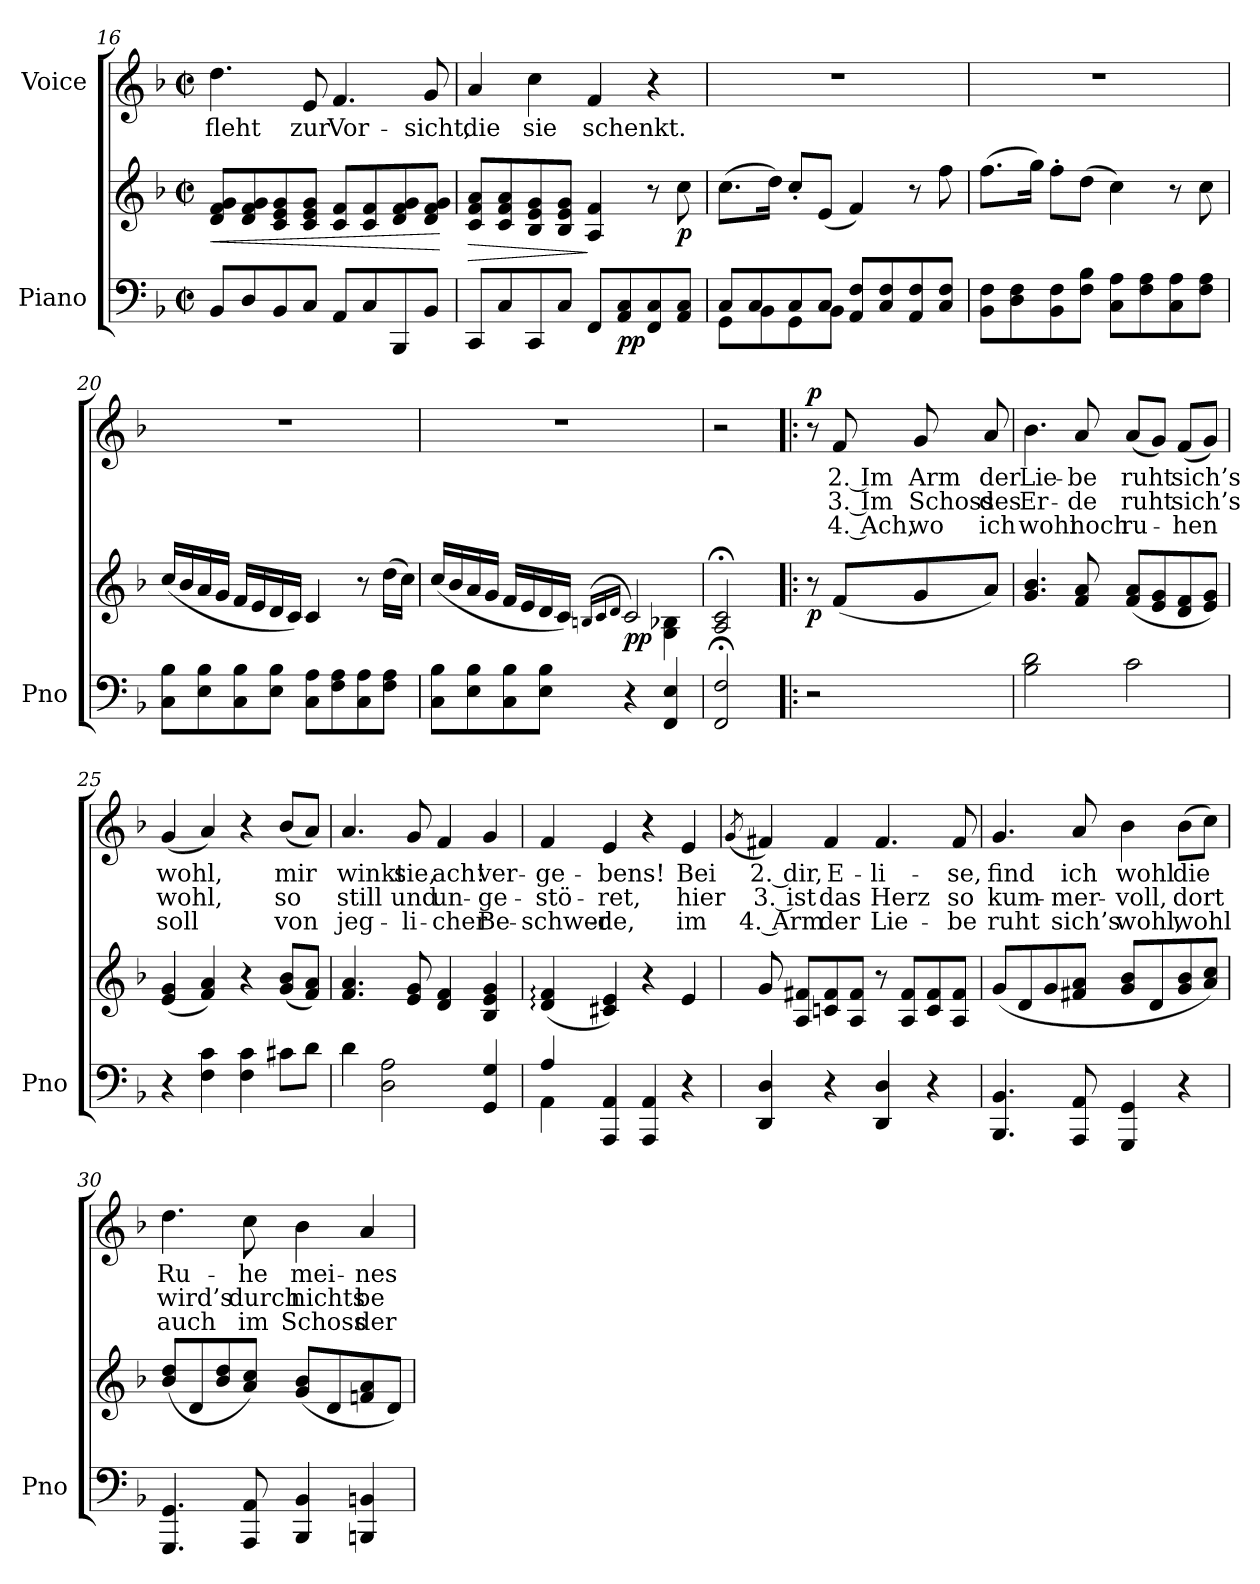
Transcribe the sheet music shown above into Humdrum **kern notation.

**kern	**kern	**dynam	**kern	**text	**text	**text	**dynam
*part2	*part2	*part2	*part1	*part1	*part1	*part1	*part1
*staff3	*staff2	*staff2/3	*staff1	*staff1	*staff1	*staff1	*staff1
*I"Piano	*	*	*I"Voice	*	*	*	*
*I'Pno	*	*	*	*	*	*	*
*clefF4	*clefG2	*	*clefG2	*	*	*	*
*k[b-]	*k[b-]	*	*k[b-]	*	*	*	*
*M2/2	*M2/2	*	*M2/2	*	*	*	*
*met(c|)	*met(c|)	*	*met(c|)	*	*	*	*
=16	=16	=16	=16	=16	=16	=16	=16
!	!	!LO:HP:b	!	!LO:LY:b	!	!	!
8BB-/L	8d/ 8f/ 8g/L	<	4.dd\	fleht	.	.	.
8D/	8d/ 8f/ 8g/	.	.	.	.	.	.
8BB-/	8c/ 8e/ 8g/	.	.	.	.	.	.
!	!	!	!	!LO:LY:b	!	!	!
8C/J	8c/ 8e/ 8g/J	.	8e/	zur	.	.	.
!	!	!	!	!LO:LY:b	!	!	!
8AA/L	8c/ 8f/L	.	4.f/	Vor-	.	.	.
8C/	8c/ 8f/	.	.	.	.	.	.
8BBB-/	8d/ 8f/ 8g/	.	.	.	.	.	.
!	!	!	!	!LO:LY:b	!	!	!
8BB-/J	8d/ 8f/ 8g/J	.	8g/	-sicht,	.	.	.
.	.	[	.	.	.	.	.
=17	=17	=17	=17	=17	=17	=17	=17
!	!	!LO:HP:b	!	!LO:LY:b	!	!	!
8CC/L	8c/ 8f/ 8a/L	>	4a/	die	.	.	.
8C/	8c/ 8f/ 8a/	.	.	.	.	.	.
!	!	!	!	!LO:LY:b	!	!	!
8CC/	8B-/ 8e/ 8g/	.	4cc\	sie	.	.	.
8C/J	8B-/ 8e/ 8g/J	.	.	.	.	.	.
!	!	!	!	!LO:LY:b	!	!	!
8FF/L	4A/ 4f/	]	4f/	schenkt.	.	.	.
!	!	!LO:DY:b=2	!	!	!	!	!
8AA/ 8C/	.	pp	.	.	.	.	.
8FF/ 8C/	8r	.	4r	.	.	.	.
!	!	!LO:DY:b	!	!	!	!	!
8AA/ 8C/J	8cc\	p	.	.	.	.	.
!!LO:LB:g=z
=18	=18	=18	=18	=18	=18	=18	=18
*^	*	*	*	*	*	*	*
8C/L	8GG\L	(>8.cc\L	.	1r	.	.	.	.
8C/	8BB-\	.	.	.	.	.	.	.
.	.	16dd\Jk)	.	.	.	.	.	.
8C/	8GG\	8cc'/L	.	.	.	.	.	.
8C/J	8BB-\J	(<8e/J	.	.	.	.	.	.
8AA/ 8F/L	2ryy	4f/)	.	.	.	.	.	.
8C/ 8F/	.	.	.	.	.	.	.	.
8AA/ 8F/	.	8r	.	.	.	.	.	.
8C/ 8F/J	.	8ff\	.	.	.	.	.	.
*v	*v	*	*	*	*	*	*	*
=19	=19	=19	=19	=19	=19	=19	=19
8BB-\ 8F\L	(>8.ff\L	.	1r	.	.	.	.
8D\ 8F\	.	.	.	.	.	.	.
.	16gg\Jk)	.	.	.	.	.	.
8BB-\ 8F\	8ff'\L	.	.	.	.	.	.
8F\ 8B-\J	(>8dd\J	.	.	.	.	.	.
8C\ 8A\L	4cc\)	.	.	.	.	.	.
8F\ 8A\	.	.	.	.	.	.	.
8C\ 8A\	8r	.	.	.	.	.	.
8F\ 8A\J	8cc\	.	.	.	.	.	.
=20	=20	=20	=20	=20	=20	=20	=20
8C\ 8B-\L	(<16cc/LL	.	1r	.	.	.	.
.	16b-/	.	.	.	.	.	.
8E\ 8B-\	16a/	.	.	.	.	.	.
.	16g/JJ	.	.	.	.	.	.
8C\ 8B-\	16f/LL	.	.	.	.	.	.
.	16e/	.	.	.	.	.	.
8E\ 8B-\J	16d/	.	.	.	.	.	.
.	16c/JJ)	.	.	.	.	.	.
8C\ 8A\L	4c/	.	.	.	.	.	.
8F\ 8A\	.	.	.	.	.	.	.
8C\ 8A\	8r	.	.	.	.	.	.
8F\ 8A\J	(>16dd\LL	.	.	.	.	.	.
.	16cc\JJ)	.	.	.	.	.	.
=21	=21	=21	=21	=21	=21	=21	=21
*	*^	*	*	*	*	*	*
8C\ 8B-\L	(<16cc/LL	2.ryy	.	1r	.	.	.	.
.	16b-/	.	.	.	.	.	.	.
8E\ 8B-\	16a/	.	.	.	.	.	.	.
.	16g/JJ	.	.	.	.	.	.	.
8C\ 8B-\	16f/LL	.	.	.	.	.	.	.
.	16e/	.	.	.	.	.	.	.
8E\ 8B-\J	16d/	.	.	.	.	.	.	.
.	16c/JJ)	.	.	.	.	.	.	.
.	(>16qBn/LL	.	.	.	.	.	.	.
.	16qc/	.	.	.	.	.	.	.
.	16qd/JJ	.	.	.	.	.	.	.
!	!	!	!LO:DY:b	!	!	!	!	!
4r	2c/)	.	pp	.	.	.	.	.
4FF/ 4E/	.	4G\ 4B-X\	.	.	.	.	.	.
*	*v	*v	*	*	*	*	*	*
=22	=22	=22	=22	=22	=22	=22	=22
2FF/; 2F/;	2A/;< 2c/;<	.	2r	.	.	.	.
!!LO:PB:g=z
=23!|:	=23!|:	=23!|:	=23!|:	=23!|:	=23!|:	=23!|:	=23!|:
!	!	!LO:DY:b	!	!	!	!	!LO:DY:a
2r	8r	p	8r	.	.	.	p
!	!	!	!	!LO:LY:b	!LO:LY:b	!LO:LY:b	!
.	(<8f/L	.	8f/	2. Im	3. Im	4. Ach,	.
!	!	!	!	!LO:LY:b	!LO:LY:b	!LO:LY:b	!
.	8g/	.	8g/	Arm	Schoss	wo	.
!	!	!	!	!LO:LY:b	!LO:LY:b	!LO:LY:b	!
.	8a/J)	.	8a/	der	des	ich	.
=24	=24	=24	=24	=24	=24	=24	=24
!	!	!	!	!LO:LY:b	!LO:LY:b	!LO:LY:b	!
2B-\ 2d\	4.g/ 4.b-/	.	4.b-\	Lie-	Er-	wohl	.
!	!	!	!	!LO:LY:b	!LO:LY:b	!LO:LY:b	!
.	8f/ 8a/	.	8a/	-be	-de	noch	.
!	!	!	!	!LO:LY:b	!LO:LY:b	!LO:LY:b	!
2c\	(<8f/ 8a/L	.	(<8a/L	ruht	ruht	ru-	.
.	8e/ 8g/	.	8g/J)	.	.	.	.
!	!	!	!	!LO:LY:b	!LO:LY:b	!LO:LY:b	!
.	8d/ 8f/	.	(<8f/L	sich’s	sich’s	-hen	.
.	8e/ 8g/J)	.	8g/J)	.	.	.	.
=25	=25	=25	=25	=25	=25	=25	=25
!	!	!	!	!LO:LY:b	!LO:LY:b	!LO:LY:b	!
4r	(<4e/ 4g/	.	(<4g/	wohl,	wohl,	soll	.
4F\ 4c\	4f/ 4a/)	.	4a/)	.	.	.	.
4F\ 4c\	4r	.	4r	.	.	.	.
!	!	!	!	!LO:LY:b	!LO:LY:b	!LO:LY:b	!
8c#X\L	(<8g/ 8b-/L	.	(<8b-/L	mir	so	von	.
8d\J	8f/ 8a/J)	.	8a/J)	.	.	.	.
=26	=26	=26	=26	=26	=26	=26	=26
!	!	!	!	!LO:LY:b	!LO:LY:b	!LO:LY:b	!
4d\	4.f/ 4.a/	.	4.a/	winkt	still	jeg-	.
2D\ 2A\	.	.	.	.	.	.	.
!	!	!	!	!LO:LY:b	!LO:LY:b	!LO:LY:b	!
.	8e/ 8g/	.	8g/	sie,	und	-li-	.
!	!	!	!	!LO:LY:b	!LO:LY:b	!LO:LY:b	!
.	4d/ 4f/	.	4f/	ach!	un-	-cher	.
!	!	!	!	!LO:LY:b	!LO:LY:b	!LO:LY:b	!
4GG/ 4G/	4B-/ 4e/ 4g/	.	4g/	ver-	-ge-	Be-	.
=27	=27	=27	=27	=27	=27	=27	=27
*^	*	*	*	*	*	*	*
!	!	!	!	!	!LO:LY:b	!LO:LY:b	!LO:LY:b	!
4A/	4AA\	(<4d/: 4f/:	.	4f/	-ge-	-stö-	-schwer-	.
!	!	!	!	!	!LO:LY:b	!LO:LY:b	!LO:LY:b	!
4AAA/ 4AA/	2.ryy	4c#X/ 4e/)	.	4e/	-bens!	-ret,	-de,	.
4AAA/ 4AA/	.	4r	.	4r	.	.	.	.
!	!	!	!	!	!LO:LY:b	!LO:LY:b	!LO:LY:b	!
4r	.	4e/	.	4e/	Bei	hier	im	.
*v	*v	*	*	*	*	*	*	*
!!LO:LB:g=z
=28	=28	=28	=28	=28	=28	=28	=28
.	.	.	(<8qg/	.	.	.	.
!	!	!	!	!LO:LY:b	!LO:LY:b	!LO:LY:b	!
4DD/ 4D/	8g/	.	4f#X/)	2. dir,	3. ist	4. Arm	.
.	8A/ 8f#X/L	.	.	.	.	.	.
!	!	!	!	!LO:LY:b	!LO:LY:b	!LO:LY:b	!
4r	8cn/ 8f#/	.	4f#/	E-	das	der	.
.	8A/ 8f#/J	.	.	.	.	.	.
!	!	!	!	!LO:LY:b	!LO:LY:b	!LO:LY:b	!
4DD/ 4D/	8r	.	4.f#/	-li-	Herz	Lie-	.
.	8A/ 8f#/L	.	.	.	.	.	.
4r	8c/ 8f#/	.	.	.	.	.	.
!	!	!	!	!LO:LY:b	!LO:LY:b	!LO:LY:b	!
.	8A/ 8f#/J	.	8f#/	-se,	so	-be	.
=29	=29	=29	=29	=29	=29	=29	=29
!	!	!	!	!LO:LY:b	!LO:LY:b	!LO:LY:b	!
4.BBB-/ 4.BB-/	(<8g/L	.	4.g/	find	kum-	ruht	.
.	8d/	.	.	.	.	.	.
.	8g/	.	.	.	.	.	.
!	!	!	!	!LO:LY:b	!LO:LY:b	!LO:LY:b	!
8AAA/ 8AA/	8f#X/ 8a/J	.	8a/	ich	-mer-	sich’s	.
!	!	!	!	!LO:LY:b	!LO:LY:b	!LO:LY:b	!
4GGG/ 4GG/	8g/ 8b-/L	.	4b-\	wohl	-voll,	wohl,	.
.	8d/	.	.	.	.	.	.
!	!	!	!	!LO:LY:b	!LO:LY:b	!LO:LY:b	!
4r	8g/ 8b-/	.	(>8b-\L	die	dort	wohl	.
.	8a/ 8cc/J)	.	8cc\J)	.	.	.	.
=30	=30	=30	=30	=30	=30	=30	=30
!	!	!	!	!LO:LY:b	!LO:LY:b	!LO:LY:b	!
4.GGG/ 4.GG/	(<8b-/ 8dd/L	.	4.dd\	Ru-	wird’s	auch	.
.	8d/	.	.	.	.	.	.
.	8b-/ 8dd/	.	.	.	.	.	.
!	!	!	!	!LO:LY:b	!LO:LY:b	!LO:LY:b	!
8AAA/ 8AA/	8a/ 8cc/J)	.	8cc\	-he	durch	im	.
!	!	!	!	!LO:LY:b	!LO:LY:b	!LO:LY:b	!
4BBB-/ 4BB-/	(<8g/ 8b-/L	.	4b-\	mei-	nichts	Schoss	.
.	8d/	.	.	.	.	.	.
!	!	!	!	!LO:LY:b	!LO:LY:b	!LO:LY:b	!
4BBBn/ 4BBn/	8fn/ 8a/	.	4a/	-nes	be-	der	.
.	8d/J)	.	.	.	.	.	.
=	=	=	=	=	=	=	=
*-	*-	*-	*-	*-	*-	*-	*-
